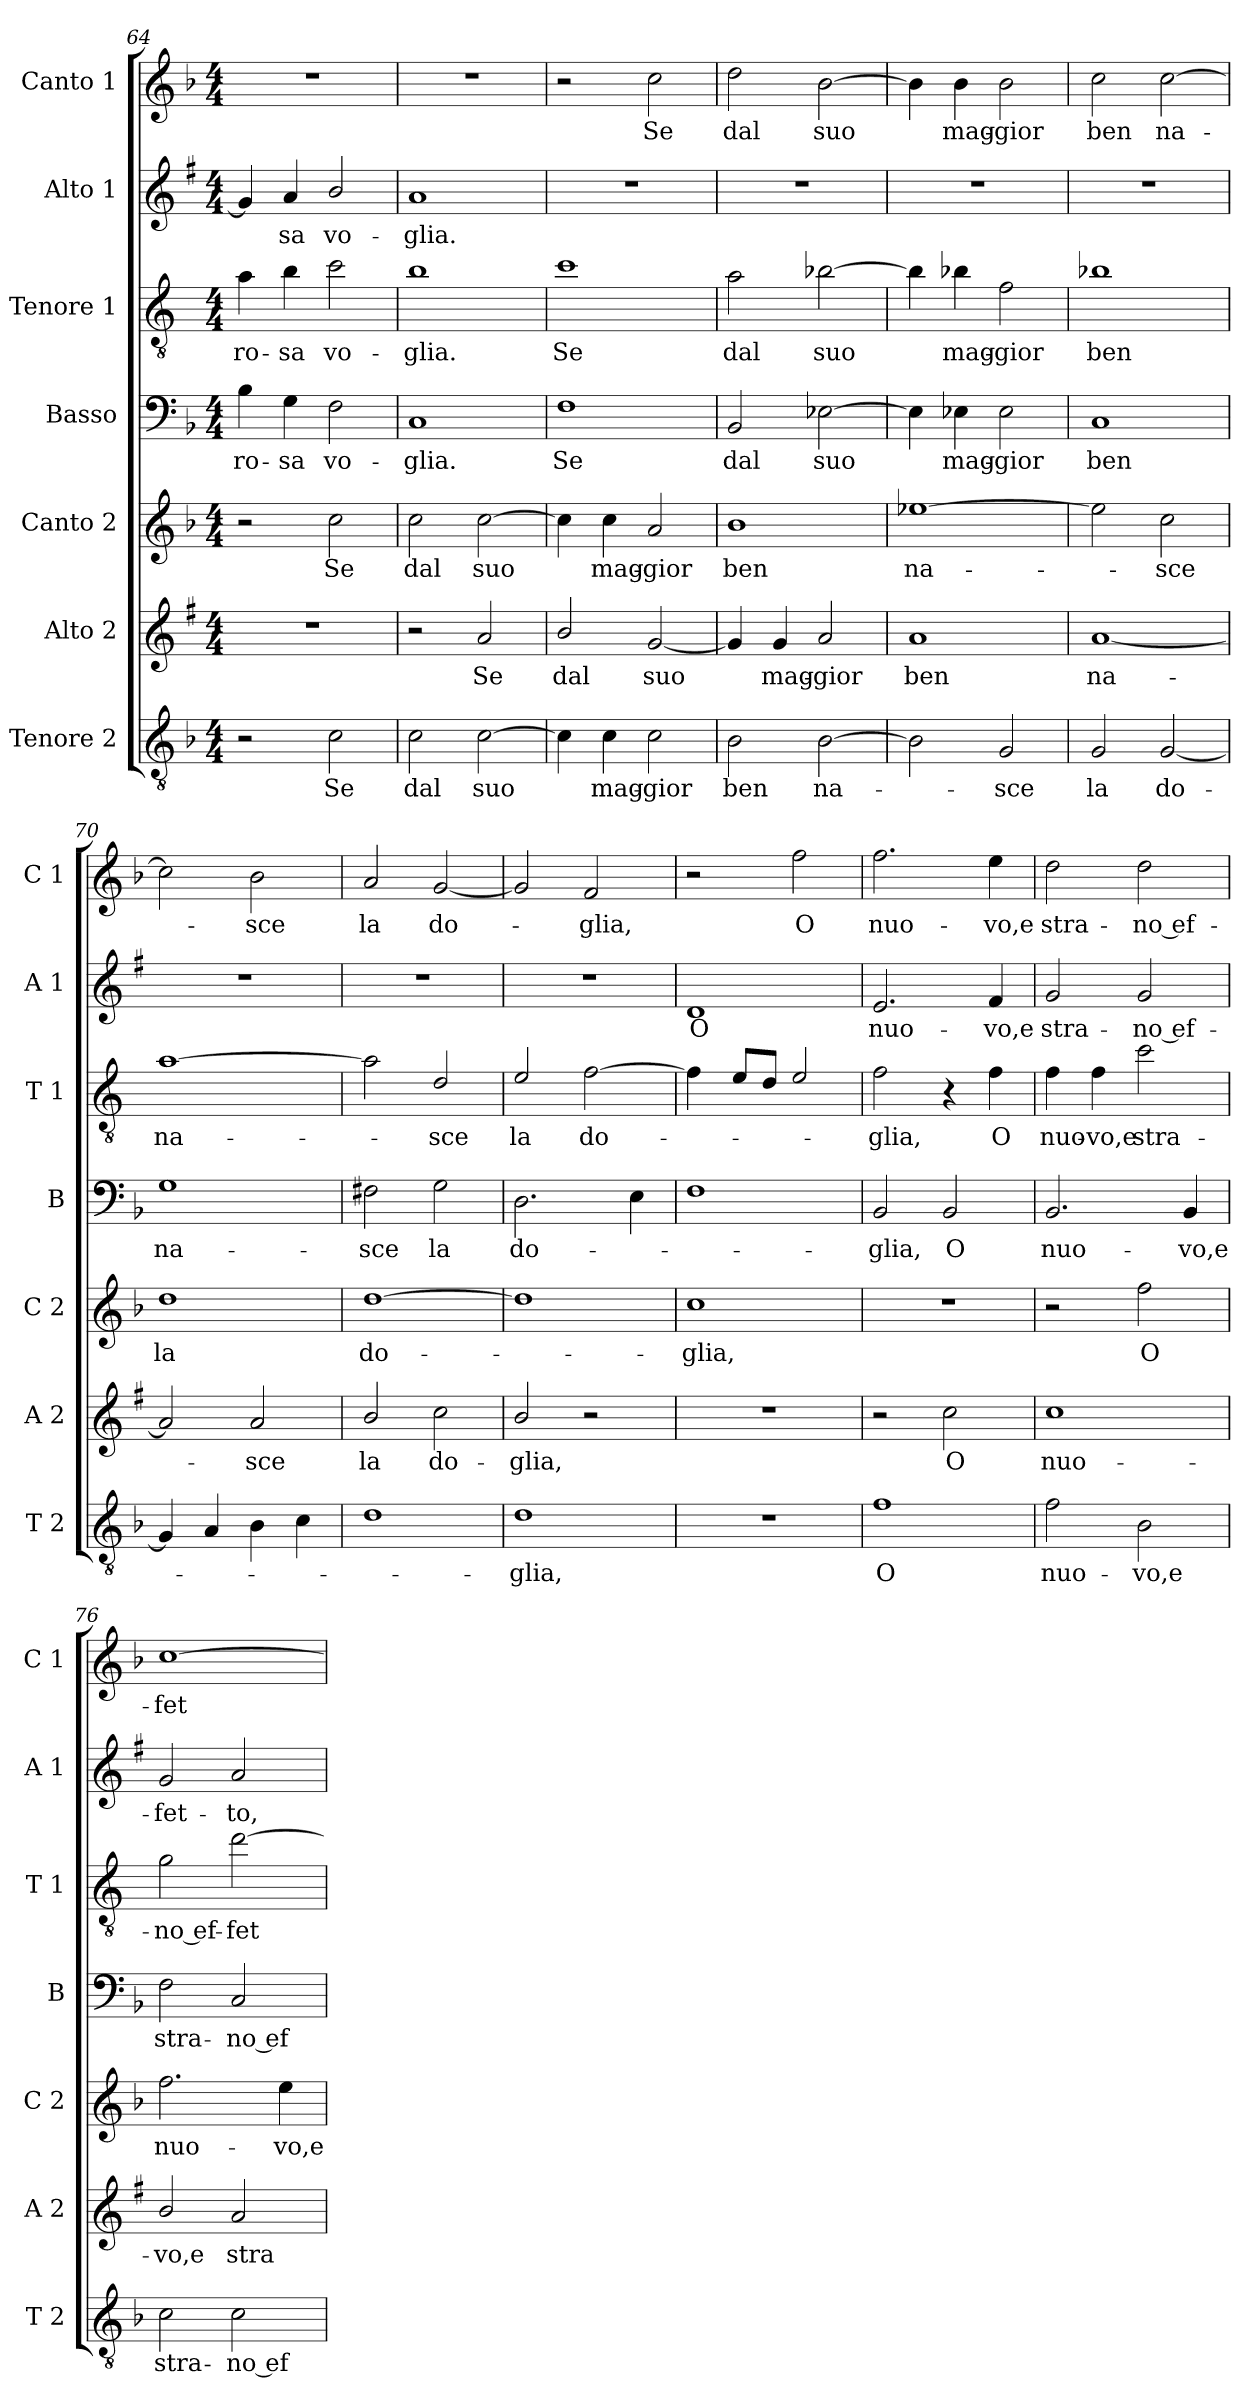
**kern	**text	**kern	**text	**kern	**text	**kern	**text	**kern	**text	**kern	**text	**kern	**text
*part7	*part7	*part6	*part6	*part5	*part5	*part4	*part4	*part3	*part3	*part2	*part2	*part1	*part1
*staff7	*staff7	*staff6	*staff6	*staff5	*staff5	*staff4	*staff4	*staff3	*staff3	*staff2	*staff2	*staff1	*staff1
*I"Tenore 2	*	*I"Alto 2	*	*I"Canto 2	*	*I"Basso	*	*I"Tenore 1	*	*I"Alto 1	*	*I"Canto 1	*
*I'T 2	*	*I'A 2	*	*I'C 2	*	*I'B	*	*I'T 1	*	*I'A 1	*	*I'C 1	*
*clefGv2	*	*clefG2	*	*clefG2	*	*clefF4	*	*clefGv2	*	*clefG2	*	*clefG2	*
*	*	*ITrd1c2	*	*	*	*	*	*ITrd4c7	*	*ITrd1c2	*	*	*
*k[b-]	*	*k[b-]	*	*k[b-]	*	*k[b-]	*	*k[b-]	*	*k[b-]	*	*k[b-]	*
*F:	*	*F:	*	*F:	*	*F:	*	*F:	*	*F:	*	*F:	*
*M4/4	*	*M4/4	*	*M4/4	*	*M4/4	*	*M4/4	*	*M4/4	*	*M4/4	*
=64	=64	=64	=64	=64	=64	=64	=64	=64	=64	=64	=64	=64	=64
!	!	!	!	!	!	!	!LO:LY:b	!	!LO:LY:b	!	!	!	!
2r	.	1r	.	2r	.	4B-\	-ro-	4d\	-ro-	4f/]	.	1r	.
!	!	!	!	!	!	!	!LO:LY:b	!	!LO:LY:b	!	!LO:LY:b	!	!
.	.	.	.	.	.	4G\	-sa	4e\	-sa	4g/	-sa	.	.
!	!LO:LY:b	!	!	!	!LO:LY:b	!	!LO:LY:b	!	!LO:LY:b	!	!LO:LY:b	!	!
2c\	Se	.	.	2cc\	Se	2F\	vo-	2f\	vo-	2a/	vo-	.	.
!!LO:LB:g=z
=65	=65	=65	=65	=65	=65	=65	=65	=65	=65	=65	=65	=65	=65
!	!LO:LY:b	!	!	!	!LO:LY:b	!	!LO:LY:b	!	!LO:LY:b	!	!LO:LY:b	!	!
2c\	dal	2r	.	2cc\	dal	1C	-glia.	1e	-glia.	1g	-glia.	1r	.
!	!LO:LY:b	!	!LO:LY:b	!	!LO:LY:b	!	!	!	!	!	!	!	!
[2c\	suo	2g/	Se	[2cc\	suo	.	.	.	.	.	.	.	.
=66	=66	=66	=66	=66	=66	=66	=66	=66	=66	=66	=66	=66	=66
!	!	!	!LO:LY:b	!	!	!	!LO:LY:b	!	!LO:LY:b	!	!	!	!
4c\]	.	2a/	dal	4cc\]	.	1F	Se	1f	Se	1r	.	2r	.
!	!LO:LY:b	!	!	!	!LO:LY:b	!	!	!	!	!	!	!	!
4c\	mag-	.	.	4cc\	mag-	.	.	.	.	.	.	.	.
!	!LO:LY:b	!	!LO:LY:b	!	!LO:LY:b	!	!	!	!	!	!	!	!LO:LY:b
2c\	-gior	[2f/	suo	2a/	-gior	.	.	.	.	.	.	2cc\	Se
=67	=67	=67	=67	=67	=67	=67	=67	=67	=67	=67	=67	=67	=67
!	!LO:LY:b	!	!	!	!LO:LY:b	!	!LO:LY:b	!	!LO:LY:b	!	!	!	!LO:LY:b
2B-\	ben	4f/]	.	1b-	ben	2BB-/	dal	2d\	dal	1r	.	2dd\	dal
!	!	!	!LO:LY:b	!	!	!	!	!	!	!	!	!	!
.	.	4f/	mag-	.	.	.	.	.	.	.	.	.	.
!	!LO:LY:b	!	!LO:LY:b	!	!	!	!LO:LY:b	!	!LO:LY:b	!	!	!	!LO:LY:b
[2B-\	na-	2g/	-gior	.	.	[2E-X\	suo	[2e-X\	suo	.	.	[2b-\	suo
=68	=68	=68	=68	=68	=68	=68	=68	=68	=68	=68	=68	=68	=68
!	!	!	!LO:LY:b	!	!LO:LY:b	!	!	!	!	!	!	!	!
2B-\]	.	1g	ben	[1ee-X	na-	4E-\]	.	4e-\]	.	1r	.	4b-\]	.
!	!	!	!	!	!	!	!LO:LY:b	!	!LO:LY:b	!	!	!	!LO:LY:b
.	.	.	.	.	.	4E-X\	mag-	4e-X\	mag-	.	.	4b-\	mag-
!	!LO:LY:b	!	!	!	!	!	!LO:LY:b	!	!LO:LY:b	!	!	!	!LO:LY:b
2G/	-sce	.	.	.	.	2E-\	-gior	2B-\	-gior	.	.	2b-\	-gior
=69	=69	=69	=69	=69	=69	=69	=69	=69	=69	=69	=69	=69	=69
!	!LO:LY:b	!	!LO:LY:b	!	!	!	!LO:LY:b	!	!LO:LY:b	!	!	!	!LO:LY:b
2G/	la	[1g	na-	2ee-\]	.	1C	ben	1e-X	ben	1r	.	2cc\	ben
!	!LO:LY:b	!	!	!	!LO:LY:b	!	!	!	!	!	!	!	!LO:LY:b
[2G/	do-	.	.	2cc\	-sce	.	.	.	.	.	.	[2cc\	na-
=70	=70	=70	=70	=70	=70	=70	=70	=70	=70	=70	=70	=70	=70
!	!	!	!	!	!LO:LY:b	!	!LO:LY:b	!	!LO:LY:b	!	!	!	!
4G/]	.	2g/]	.	1dd	la	1G	na-	[1d	na-	1r	.	2cc\]	.
4A/	.	.	.	.	.	.	.	.	.	.	.	.	.
!	!	!	!LO:LY:b	!	!	!	!	!	!	!	!	!	!LO:LY:b
4B-\	.	2g/	-sce	.	.	.	.	.	.	.	.	2b-\	-sce
4c\	.	.	.	.	.	.	.	.	.	.	.	.	.
=71	=71	=71	=71	=71	=71	=71	=71	=71	=71	=71	=71	=71	=71
!	!	!	!LO:LY:b	!	!LO:LY:b	!	!LO:LY:b	!	!	!	!	!	!LO:LY:b
1d	.	2a/	la	[1dd	do-	2F#X\	-sce	2d\]	.	1r	.	2a/	la
!	!	!	!LO:LY:b	!	!	!	!LO:LY:b	!	!LO:LY:b	!	!	!	!LO:LY:b
.	.	2b-\	do-	.	.	2G\	la	2G/	-sce	.	.	[2g/	do-
!!LO:PB:g=z
=72	=72	=72	=72	=72	=72	=72	=72	=72	=72	=72	=72	=72	=72
!	!LO:LY:b	!	!LO:LY:b	!	!	!	!LO:LY:b	!	!LO:LY:b	!	!	!	!
1d	-glia,	2a/	-glia,	1dd]	.	2.D\	do-	2A/	la	1r	.	2g/]	.
!	!	!	!	!	!	!	!	!	!LO:LY:b	!	!	!	!LO:LY:b
.	.	2r	.	.	.	.	.	[2B-\	do-	.	.	2f/	-glia,
.	.	.	.	.	.	4E\	.	.	.	.	.	.	.
=73	=73	=73	=73	=73	=73	=73	=73	=73	=73	=73	=73	=73	=73
!	!	!	!	!	!LO:LY:b	!	!	!	!	!	!LO:LY:b	!	!
1r	.	1r	.	1cc	-glia,	1F	.	4B-\]	.	1c	O	2r	.
.	.	.	.	.	.	.	.	8A/L	.	.	.	.	.
.	.	.	.	.	.	.	.	8G/J	.	.	.	.	.
!	!	!	!	!	!	!	!	!	!	!	!	!	!LO:LY:b
.	.	.	.	.	.	.	.	2A/	.	.	.	2ff\	O
=74	=74	=74	=74	=74	=74	=74	=74	=74	=74	=74	=74	=74	=74
!	!LO:LY:b	!	!	!	!	!	!LO:LY:b	!	!LO:LY:b	!	!LO:LY:b	!	!LO:LY:b
1f	O	2r	.	1r	.	2BB-/	-glia,	2B-\	-glia,	2.d/	nuo-	2.ff\	nuo-
!	!	!	!LO:LY:b	!	!	!	!LO:LY:b	!	!	!	!	!	!
.	.	2b-\	O	.	.	2BB-/	O	4r	.	.	.	.	.
!	!	!	!	!	!	!	!	!	!LO:LY:b	!	!LO:LY:b	!	!LO:LY:b
.	.	.	.	.	.	.	.	4B-\	O	4e/	-vo,e	4ee\	-vo,e
=75	=75	=75	=75	=75	=75	=75	=75	=75	=75	=75	=75	=75	=75
!	!LO:LY:b	!	!LO:LY:b	!	!	!	!LO:LY:b	!	!LO:LY:b	!	!LO:LY:b	!	!LO:LY:b
2f\	nuo-	1b-	nuo-	2r	.	2.BB-/	nuo-	4B-\	nuo-	2f/	stra-	2dd\	stra-
!	!	!	!	!	!	!	!	!	!LO:LY:b	!	!	!	!
.	.	.	.	.	.	.	.	4B-\	-vo,e	.	.	.	.
!	!LO:LY:b	!	!	!	!LO:LY:b	!	!	!	!LO:LY:b	!	!LO:LY:b	!	!LO:LY:b
2B-\	-vo,e	.	.	2ff\	O	.	.	2f\	stra-	2f/	-no ef-	2dd\	-no ef-
!	!	!	!	!	!	!	!LO:LY:b	!	!	!	!	!	!
.	.	.	.	.	.	4BB-/	-vo,e	.	.	.	.	.	.
=76	=76	=76	=76	=76	=76	=76	=76	=76	=76	=76	=76	=76	=76
!	!LO:LY:b	!	!LO:LY:b	!	!LO:LY:b	!	!LO:LY:b	!	!LO:LY:b	!	!LO:LY:b	!	!LO:LY:b
2c\	stra-	2a/	-vo,e	2.ff\	nuo-	2F\	stra-	2c\	-no ef-	2f/	-fet-	[1cc	-fet-
!	!LO:LY:b	!	!LO:LY:b	!	!	!	!LO:LY:b	!	!LO:LY:b	!	!LO:LY:b	!	!
2c\	-no ef-	2g/	stra-	.	.	2C/	-no ef-	[2g\	-fet-	2g/	-to,	.	.
!	!	!	!	!	!LO:LY:b	!	!	!	!	!	!	!	!
.	.	.	.	4ee\	-vo,e	.	.	.	.	.	.	.	.
=	=	=	=	=	=	=	=	=	=	=	=	=	=
*-	*-	*-	*-	*-	*-	*-	*-	*-	*-	*-	*-	*-	*-
